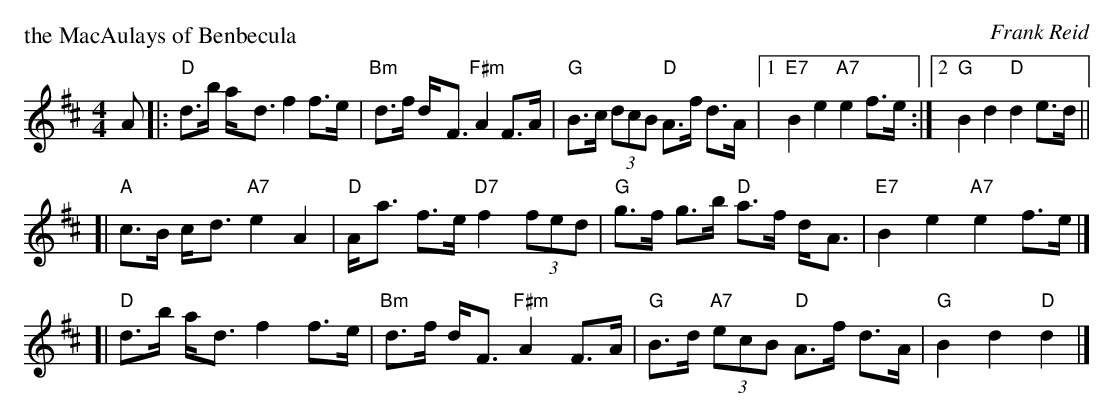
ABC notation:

X:1
P: the MacAulays of Benbecula
C: Frank Reid
M: 4/4
L: 1/8
K: D
A |: "D"d>b  a-<d f2 f>e | "Bm"d>f d-<F "F#m"A2 F>A | "G"B>c (3dcB "D"A>f d>A |1 "E7"B2 e2 "A7"e2 f>e :|2 "G"B2d2 "D"d2 e>d ||
[| "A"c>B c-<d "A7"e2 A2 | "D"A-<a f>e "D7"f2 (3fed | "G"g>f g>b "D"a>f d-<A | "E7"B2 e2 "A7"e2 f>e |]
[| "D"d>b  a-<d f2 f>e | "Bm"d>f d-<F "F#m"A2 F>A | "G"B>d "A7"(3ecB "D"A>f d>A | "G"B2d2 "D"d2 |]
